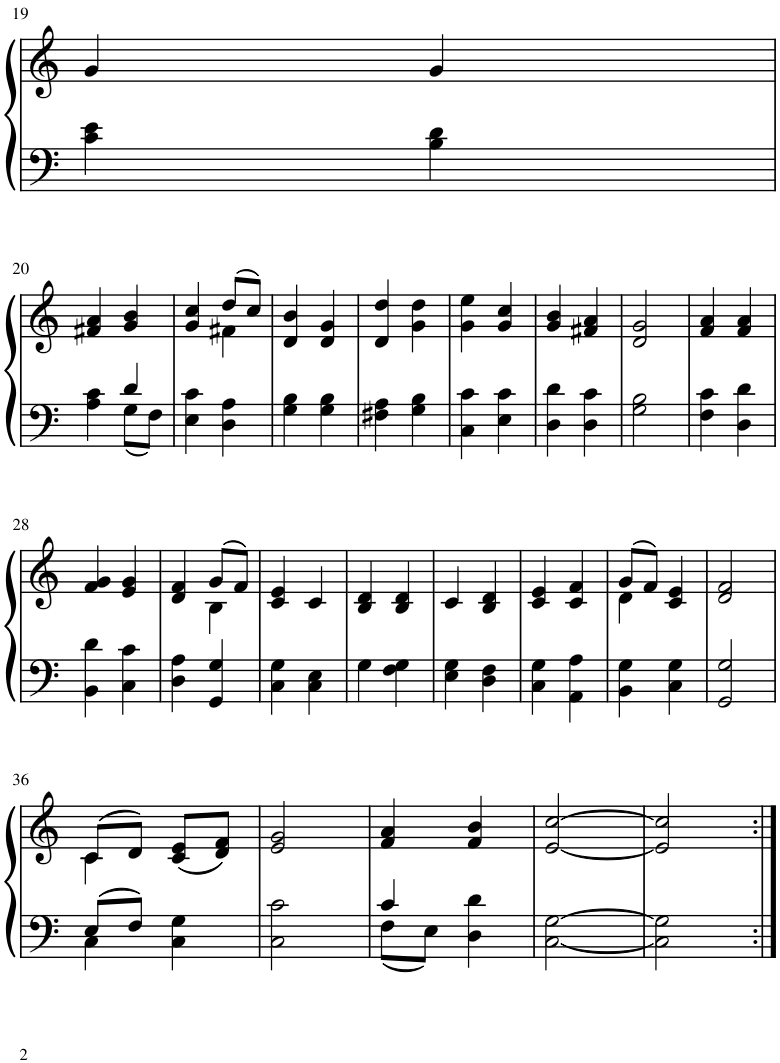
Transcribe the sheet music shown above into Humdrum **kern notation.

**kern	**kern
*part1	*part1
*staff2	*staff1
*I"Piano	*
*I'Pno.	*
!!LO:PB:g=z
*clefF4	*clefG2
*k[]	*k[]
*M2/4	*M2/4
=19	=19
4c\ 4e\	4g/
4B\ 4d\	4g/
!!LO:LB:g=z
=20	=20
*^	*
4ryy	4A\ 4c\	4f#X/ 4a/
4d/	8G\L	4g/ 4b/
.	8F\J	.
*v	*v	*
=21	=21
*	*^
4E\ 4c\	4g/ 4cc/	4ryy
4D\ 4A\	(8dd/L	4f#X\
.	8cc/J)	.
*	*v	*v
=22	=22
4G\ 4B\	4d/ 4b/
4G\ 4B\	4d/ 4g/
=23	=23
4F#X\ 4A\	4d/ 4dd/
4G\ 4B\	4g\ 4dd\
=24	=24
4C\ 4c\	4g\ 4ee\
4E\ 4c\	4g/ 4cc/
=25	=25
4D\ 4d\	4g/ 4b/
4D\ 4c\	4f#X/ 4a/
=26	=26
2G\ 2B\	2d/ 2g/
=27	=27
4F\ 4c\	4f/ 4a/
4D\ 4d\	4f/ 4a/
!!LO:LB:g=z
=28	=28
4BB\ 4d\	4f/ 4g/
4C\ 4c\	4e/ 4g/
=29	=29
*	*^
4D\ 4A\	4d/ 4f/	4ryy
4GG/ 4G/	(8g/L	4B\
.	8f/J)	.
*	*v	*v
=30	=30
4C\ 4G\	4c/ 4e/
4C\ 4E\	4c/
=31	=31
4G\	4B/ 4d/
4F\ 4G\	4B/ 4d/
=32	=32
4E\ 4G\	4c/
4D\ 4F\	4B/ 4d/
=33	=33
4C\ 4G\	4c/ 4e/
4AA\ 4A\	4c/ 4f/
=34	=34
*	*^
4BB\ 4G\	(8g/L	4d\
.	8f/J)	.
4C\ 4G\	4c/ 4e/	4ryy
*	*v	*v
=35	=35
2GG/ 2G/	2d/ 2f/
!!LO:LB:g=z
=36	=36
*^	*^
8E/L	4C\	(8c/L	4c\
8F/J	.	8d/J)	.
4ryy	4C\ 4G\	(8c/ 8e/L	4ryy
.	.	8d/ 8f/J)	.
*v	*v	*	*
*	*v	*v
=37	=37
2C\ 2c\	2e/ 2g/
=38	=38
*^	*
4c/	8F\L	4f/ 4a/
.	8E\J	.
4ryy	4D\ 4d\	4f/ 4b/
*v	*v	*
=39	=39
[2C\ [2G\	[2e/ [2cc/
=40	=40
2C\] 2G\]	2e/] 2cc/]
=:|!	=:|!
*-	*-
